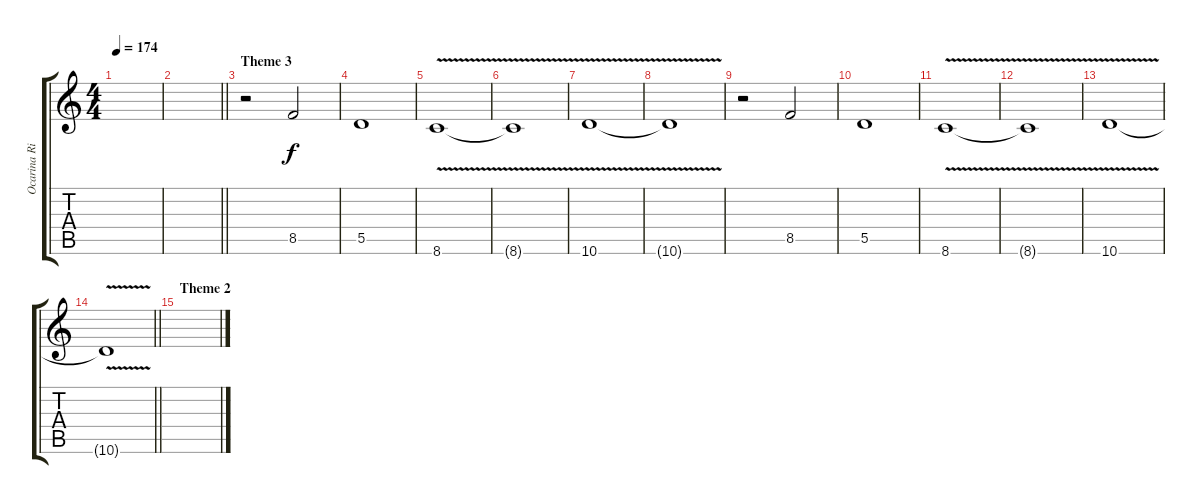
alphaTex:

\track ("Ocarina Right" "Ocarina Ri") {instrument pad2warm}
\staff {score tabs}
\tuning (E5 B4 G4 D4 A3 E3) {hide}
\ts (4 4)
\tempo 174
\clef g2
\ks c
|
\barLineRight lightlight
|
\section ("" "Theme 3")
r.2 8.5.2 |
5.5.1 |
8.6{v}.1 |
8.6{t}.1 |
10.6{v}.1 |
10.6{t}.1 |
r.2 8.5.2 |
5.5.1 |
8.6{v}.1 |
8.6{t}.1 |
10.6{v}.1 |
\barLineRight lightlight
10.6{t}.1 |
\section ("" "Theme 2")
